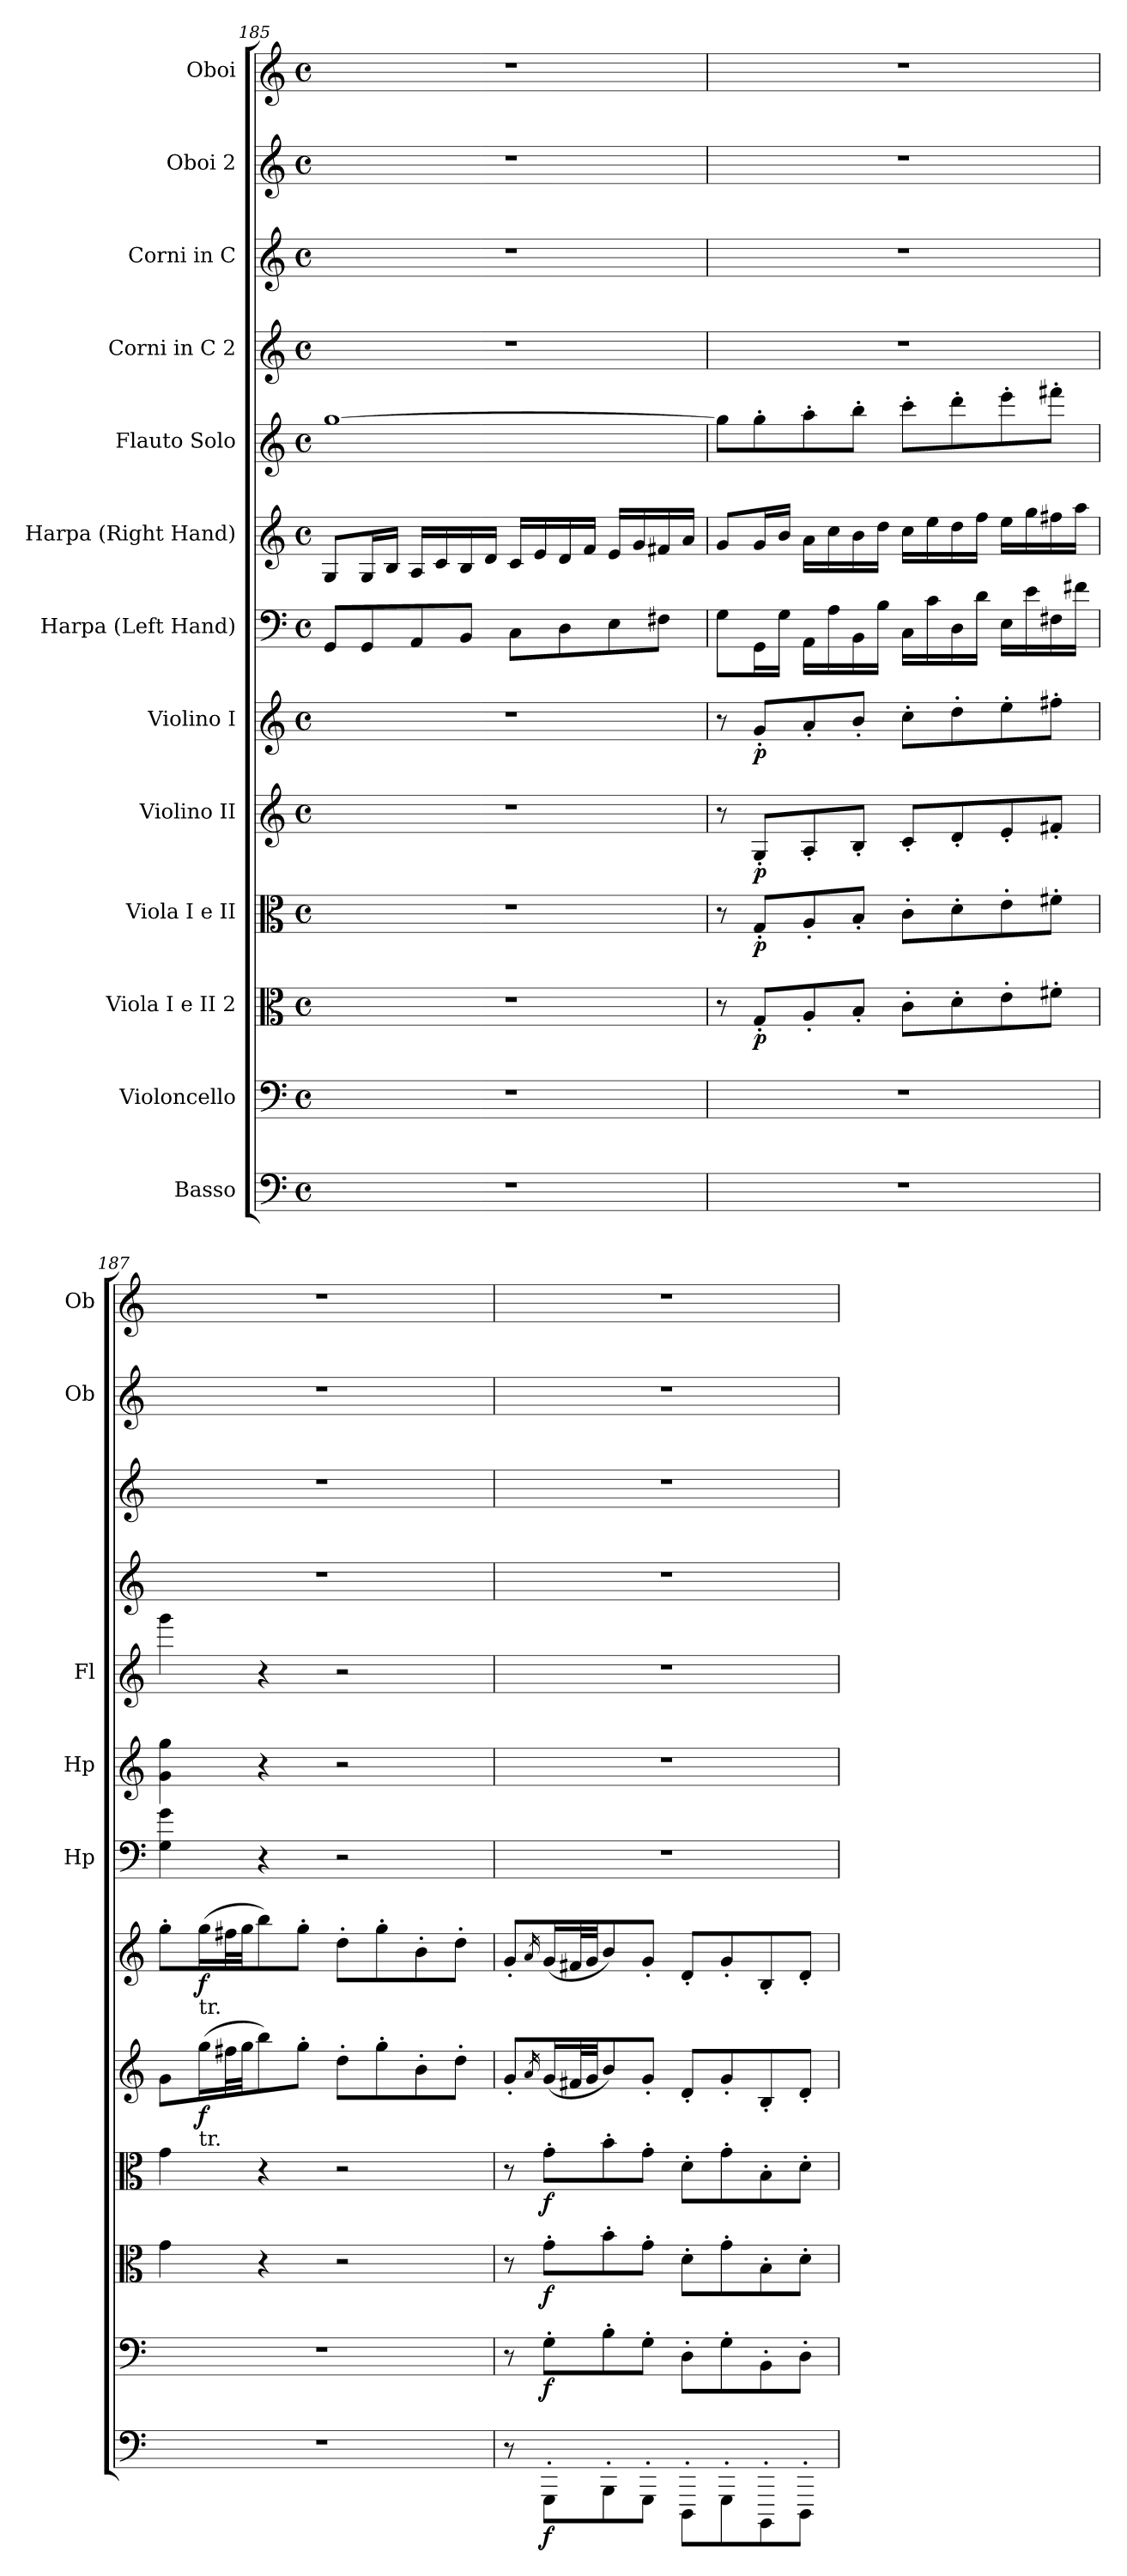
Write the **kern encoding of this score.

**kern	**dynam	**kern	**dynam	**kern	**dynam	**kern	**dynam	**kern	**dynam	**kern	**dynam	**kern	**kern	**kern	**kern	**kern	**kern	**kern
*part13	*part13	*part12	*part12	*part11	*part11	*part10	*part10	*part9	*part9	*part8	*part8	*part7	*part6	*part5	*part4	*part3	*part2	*part1
*staff13	*staff13	*staff12	*staff12	*staff11	*staff11	*staff10	*staff10	*staff9	*staff9	*staff8	*staff8	*staff7	*staff6	*staff5	*staff4	*staff3	*staff2	*staff1
*I"Basso	*	*I"Violoncello	*	*I"Viola I e II 2	*	*I"Viola I e II	*	*I"Violino II	*	*I"Violino I	*	*I"Harpa (Left Hand)	*I"Harpa (Right Hand)	*I"Flauto Solo	*I"Corni in C 2	*I"Corni in C	*I"Oboi 2	*I"Oboi
*	*	*	*	*	*	*	*	*	*	*	*	*I'Hp	*I'Hp	*I'Fl	*	*	*I'Ob	*I'Ob
*clefF4	*	*clefF4	*	*clefC3	*	*clefC3	*	*clefG2	*	*clefG2	*	*clefF4	*clefG2	*clefG2	*clefG2	*clefG2	*clefG2	*clefG2
*ITrd0c12	*	*	*	*	*	*	*	*	*	*	*	*	*	*	*ITrd0c12	*ITrd0c12	*	*
*k[]	*	*k[]	*	*k[]	*	*k[]	*	*k[]	*	*k[]	*	*k[]	*k[]	*k[]	*k[]	*k[]	*k[]	*k[]
*C:	*	*C:	*	*C:	*	*C:	*	*C:	*	*C:	*	*C:	*C:	*C:	*C:	*C:	*C:	*C:
*M4/4	*	*M4/4	*	*M4/4	*	*M4/4	*	*M4/4	*	*M4/4	*	*M4/4	*M4/4	*M4/4	*M4/4	*M4/4	*M4/4	*M4/4
*met(c)	*	*met(c)	*	*met(c)	*	*met(c)	*	*met(c)	*	*met(c)	*	*met(c)	*met(c)	*met(c)	*met(c)	*met(c)	*met(c)	*met(c)
=185	=185	=185	=185	=185	=185	=185	=185	=185	=185	=185	=185	=185	=185	=185	=185	=185	=185	=185
1r	.	1r	.	1r	.	1r	.	1r	.	1r	.	8GG/L	8G/L	[1gg	1r	1r	1r	1r
.	.	.	.	.	.	.	.	.	.	.	.	8GG/	16G/L	.	.	.	.	.
.	.	.	.	.	.	.	.	.	.	.	.	.	16B/JJ	.	.	.	.	.
.	.	.	.	.	.	.	.	.	.	.	.	8AA/	16A/LL	.	.	.	.	.
.	.	.	.	.	.	.	.	.	.	.	.	.	16c/	.	.	.	.	.
.	.	.	.	.	.	.	.	.	.	.	.	8BB/J	16B/	.	.	.	.	.
.	.	.	.	.	.	.	.	.	.	.	.	.	16d/JJ	.	.	.	.	.
.	.	.	.	.	.	.	.	.	.	.	.	8C\L	16c/LL	.	.	.	.	.
.	.	.	.	.	.	.	.	.	.	.	.	.	16e/	.	.	.	.	.
.	.	.	.	.	.	.	.	.	.	.	.	8D\	16d/	.	.	.	.	.
.	.	.	.	.	.	.	.	.	.	.	.	.	16f/JJ	.	.	.	.	.
.	.	.	.	.	.	.	.	.	.	.	.	8E\	16e/LL	.	.	.	.	.
.	.	.	.	.	.	.	.	.	.	.	.	.	16g/	.	.	.	.	.
.	.	.	.	.	.	.	.	.	.	.	.	8F#X\J	16f#X/	.	.	.	.	.
.	.	.	.	.	.	.	.	.	.	.	.	.	16a/JJ	.	.	.	.	.
!!LO:PB:g=z
=186	=186	=186	=186	=186	=186	=186	=186	=186	=186	=186	=186	=186	=186	=186	=186	=186	=186	=186
1r	.	1r	.	8r	.	8r	.	8r	.	8r	.	8G\L	8g/L	8gg\L]	1r	1r	1r	1r
!	!	!	!	!	!LO:DY:b	!	!LO:DY:b	!	!LO:DY:b	!	!LO:DY:b	!	!	!	!	!	!	!
.	.	.	.	8G'/L	p	8G'/L	p	8G'/L	p	8g'/L	p	16GG\L	16g/L	8gg'\	.	.	.	.
.	.	.	.	.	.	.	.	.	.	.	.	16G\JJ	16b/JJ	.	.	.	.	.
.	.	.	.	8A'/	.	8A'/	.	8A'/	.	8a'/	.	16AA\LL	16a\LL	8aa'\	.	.	.	.
.	.	.	.	.	.	.	.	.	.	.	.	16A\	16cc\	.	.	.	.	.
.	.	.	.	8B'/J	.	8B'/J	.	8B'/J	.	8b'/J	.	16BB\	16b\	8bb'\J	.	.	.	.
.	.	.	.	.	.	.	.	.	.	.	.	16B\JJ	16dd\JJ	.	.	.	.	.
.	.	.	.	8c'\L	.	8c'\L	.	8c'/L	.	8cc'\L	.	16C\LL	16cc\LL	8ccc'\L	.	.	.	.
.	.	.	.	.	.	.	.	.	.	.	.	16c\	16ee\	.	.	.	.	.
.	.	.	.	8d'\	.	8d'\	.	8d'/	.	8dd'\	.	16D\	16dd\	8ddd'\	.	.	.	.
.	.	.	.	.	.	.	.	.	.	.	.	16d\JJ	16ff\JJ	.	.	.	.	.
.	.	.	.	8e'\	.	8e'\	.	8e'/	.	8ee'\	.	16E\LL	16ee\LL	8eee'\	.	.	.	.
.	.	.	.	.	.	.	.	.	.	.	.	16e\	16gg\	.	.	.	.	.
.	.	.	.	8f#X'\J	.	8f#X'\J	.	8f#X'/J	.	8ff#X'\J	.	16F#X\	16ff#X\	8fff#X'\J	.	.	.	.
.	.	.	.	.	.	.	.	.	.	.	.	16f#X\JJ	16aa\JJ	.	.	.	.	.
=187	=187	=187	=187	=187	=187	=187	=187	=187	=187	=187	=187	=187	=187	=187	=187	=187	=187	=187
1r	.	1r	.	4g\	.	4g\	.	8g\L	.	8gg'\L	.	4G\ 4g\	4g\ 4gg\	4ggg\	1r	1r	1r	1r
!	!	!	!	!	!	!	!	!	!	!LO:TX:b:t=tr.	!	!	!	!	!	!	!	!
!	!	!	!	!	!	!	!	!LO:TX:b:t=tr.	!	!	!	!	!	!	!	!	!	!
!	!	!	!	!	!	!	!	!	!LO:DY:b	!	!LO:DY:b	!	!	!	!	!	!	!
.	.	.	.	.	.	.	.	(16gg\L	f	(16gg\L	f	.	.	.	.	.	.	.
.	.	.	.	.	.	.	.	32ff#X\L	.	32ff#X\L	.	.	.	.	.	.	.	.
.	.	.	.	.	.	.	.	32gg\JJ	.	32gg\JJ	.	.	.	.	.	.	.	.
.	.	.	.	4r	.	4r	.	8bb\)	.	8bb\)	.	4r	4r	4r	.	.	.	.
.	.	.	.	.	.	.	.	8gg'\J	.	8gg'\J	.	.	.	.	.	.	.	.
.	.	.	.	2r	.	2r	.	8dd'\L	.	8dd'\L	.	2r	2r	2r	.	.	.	.
.	.	.	.	.	.	.	.	8gg'\	.	8gg'\	.	.	.	.	.	.	.	.
.	.	.	.	.	.	.	.	8b'\	.	8b'\	.	.	.	.	.	.	.	.
.	.	.	.	.	.	.	.	8dd'\J	.	8dd'\J	.	.	.	.	.	.	.	.
=188	=188	=188	=188	=188	=188	=188	=188	=188	=188	=188	=188	=188	=188	=188	=188	=188	=188	=188
8r	.	8r	.	8r	.	8r	.	8g'/L	.	8g'/L	.	1r	1r	1r	1r	1r	1r	1r
.	.	.	.	.	.	.	.	16qa/	.	16qa/	.	.	.	.	.	.	.	.
!	!LO:DY:b	!	!LO:DY:b	!	!LO:DY:b	!	!LO:DY:b	!	!	!	!	!	!	!	!	!	!	!
8GGG'\L	f	8G'\L	f	8g'\L	f	8g'\L	f	(16g/L	.	(16g/L	.	.	.	.	.	.	.	.
.	.	.	.	.	.	.	.	32f#X/L	.	32f#X/L	.	.	.	.	.	.	.	.
.	.	.	.	.	.	.	.	32g/JJ	.	32g/JJ	.	.	.	.	.	.	.	.
8BBB'\	.	8B'\	.	8b'\	.	8b'\	.	8b/)	.	8b/)	.	.	.	.	.	.	.	.
8GGG'\J	.	8G'\J	.	8g'\J	.	8g'\J	.	8g'/J	.	8g'/J	.	.	.	.	.	.	.	.
8DDD'\L	.	8D'\L	.	8d'\L	.	8d'\L	.	8d'/L	.	8d'/L	.	.	.	.	.	.	.	.
8GGG'\	.	8G'\	.	8g'\	.	8g'\	.	8g'/	.	8g'/	.	.	.	.	.	.	.	.
8BBBB'\	.	8BB'\	.	8B'\	.	8B'\	.	8B'/	.	8B'/	.	.	.	.	.	.	.	.
8DDD'\J	.	8D'\J	.	8d'\J	.	8d'\J	.	8d'/J	.	8d'/J	.	.	.	.	.	.	.	.
=	=	=	=	=	=	=	=	=	=	=	=	=	=	=	=	=	=	=
*-	*-	*-	*-	*-	*-	*-	*-	*-	*-	*-	*-	*-	*-	*-	*-	*-	*-	*-
